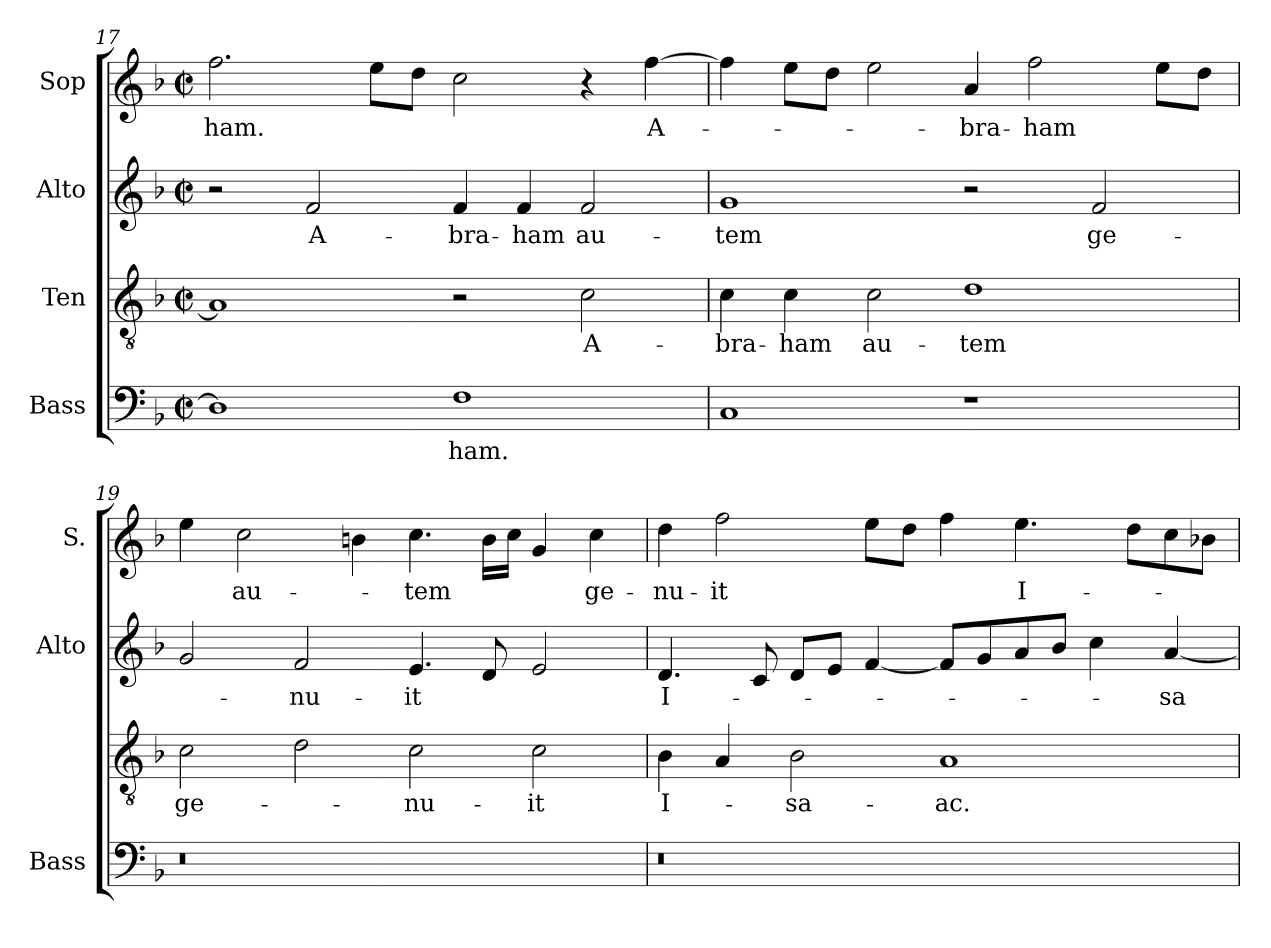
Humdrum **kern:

**kern	**text	**kern	**text	**kern	**text	**kern	**text
*part4	*part4	*part3	*part3	*part2	*part2	*part1	*part1
*staff4	*staff4	*staff3	*staff3	*staff2	*staff2	*staff1	*staff1
*I"Bass	*	*I"Ten	*	*I"Alto	*	*I"Sop	*
*I'Bass	*	*	*	*I'Alto	*	*I'S.	*
!!LO:PB:g=z
*clefF4	*	*clefGv2	*	*clefG2	*	*clefG2	*
*k[b-]	*	*k[b-]	*	*k[b-]	*	*k[b-]	*
*F:	*	*F:	*	*F:	*	*F:	*
*M2/2	*	*M2/2	*	*M2/2	*	*M2/2	*
*met(c|)	*	*met(c|)	*	*met(c|)	*	*met(c|)	*
=17	=17	=17	=17	=17	=17	=17	=17
!	!	!	!	!	!	!	!LO:LY:b
1D]	.	1A]	.	2r	.	2.ff\	-ham.
!	!	!	!	!	!LO:LY:b:cj	!	!
.	.	.	.	2f/	A-	.	.
.	.	.	.	.	.	8ee\L	.
.	.	.	.	.	.	8dd\J	.
!	!LO:LY:b	!	!	!	!LO:LY:b	!	!
1F	-ham.	2r	.	4f/	-bra-	2cc\	.
!	!	!	!	!	!LO:LY:b:rj	!	!
.	.	.	.	4f/	-ham	.	.
!	!	!	!LO:LY:b:cj	!	!LO:LY:b:cj	!	!
.	.	2c\	A-	2f/	au-	4r	.
!	!	!	!	!	!	!	!LO:LY:b:cj
.	.	.	.	.	.	[>4ff\	A-
=18	=18	=18	=18	=18	=18	=18	=18
!	!	!	!LO:LY:b	!	!LO:LY:b:cj	!	!
1C	.	4c\	-bra-	1g	-tem	4ff\]	.
!	!	!	!LO:LY:b:rj	!	!	!	!
.	.	4c\	-ham	.	.	8ee\L	.
.	.	.	.	.	.	8dd\J	.
!	!	!	!LO:LY:b:cj	!	!	!	!
.	.	2c\	au-	.	.	2ee\	.
!	!	!	!LO:LY:b:cj	!	!	!	!LO:LY:b
1r	.	1d	-tem	2r	.	4a/	-bra-
!	!	!	!	!	!	!	!LO:LY:b:cj
.	.	.	.	.	.	2ff\	-ham
!	!	!	!	!	!LO:LY:b:cj	!	!
.	.	.	.	2f/	ge-	.	.
.	.	.	.	.	.	8ee\L	.
.	.	.	.	.	.	8dd\J	.
=19	=19	=19	=19	=19	=19	=19	=19
!	!	!	!LO:LY:b:cj	!	!	!	!
0r	.	2c\	ge-	2g/	.	4ee\	.
!	!	!	!	!	!	!	!LO:LY:b:cj
.	.	.	.	.	.	2cc\	au-
!	!	!	!	!	!LO:LY:b:cj	!	!
.	.	2d\	.	2f/	-nu-	.	.
.	.	.	.	.	.	4bn\	.
!	!	!	!LO:LY:b:cj	!	!LO:LY:b:cj	!	!LO:LY:b
.	.	2c\	-nu-	4.e/	-it	4.cc\	-tem
.	.	.	.	8d/	.	16b\L	.
.	.	.	.	.	.	16cc\J	.
!	!	!	!LO:LY:b:cj	!	!	!	!
.	.	2c\	-it	2e/	.	4g/	.
!	!	!	!	!	!	!	!LO:LY:b:cj
.	.	.	.	.	.	4cc\	ge-
=20	=20	=20	=20	=20	=20	=20	=20
!	!	!	!LO:LY:b:rj	!	!LO:LY:b:rj	!	!LO:LY:b:cj
0r	.	4B-\	I-	4.d/	I-	4dd\	-nu-
!	!	!	!	!	!	!	!LO:LY:b:rj
.	.	4A/	.	.	.	2ff\	-it
.	.	.	.	8c/	.	.	.
!	!	!	!LO:LY:b:cj	!	!	!	!
.	.	2B-\	-sa-	8d/L	.	.	.
.	.	.	.	8e/J	.	.	.
.	.	.	.	[<4f/	.	8ee\L	.
.	.	.	.	.	.	8dd\J	.
!	!	!	!LO:LY:b:cj	!	!	!	!
.	.	1A	-ac.	8f/L]	.	4ff\	.
.	.	.	.	8g/	.	.	.
!	!	!	!	!	!	!	!LO:LY:b:rj
.	.	.	.	8a/	.	4.ee\	I-
.	.	.	.	8b-/J	.	.	.
.	.	.	.	4cc\	.	.	.
.	.	.	.	.	.	8dd\L	.
!	!	!	!	!	!LO:LY:b:cj	!	!
.	.	.	.	[>4a/	-sa-	8cc\	.
.	.	.	.	.	.	8b-X\J	.
=	=	=	=	=	=	=	=
*-	*-	*-	*-	*-	*-	*-	*-
